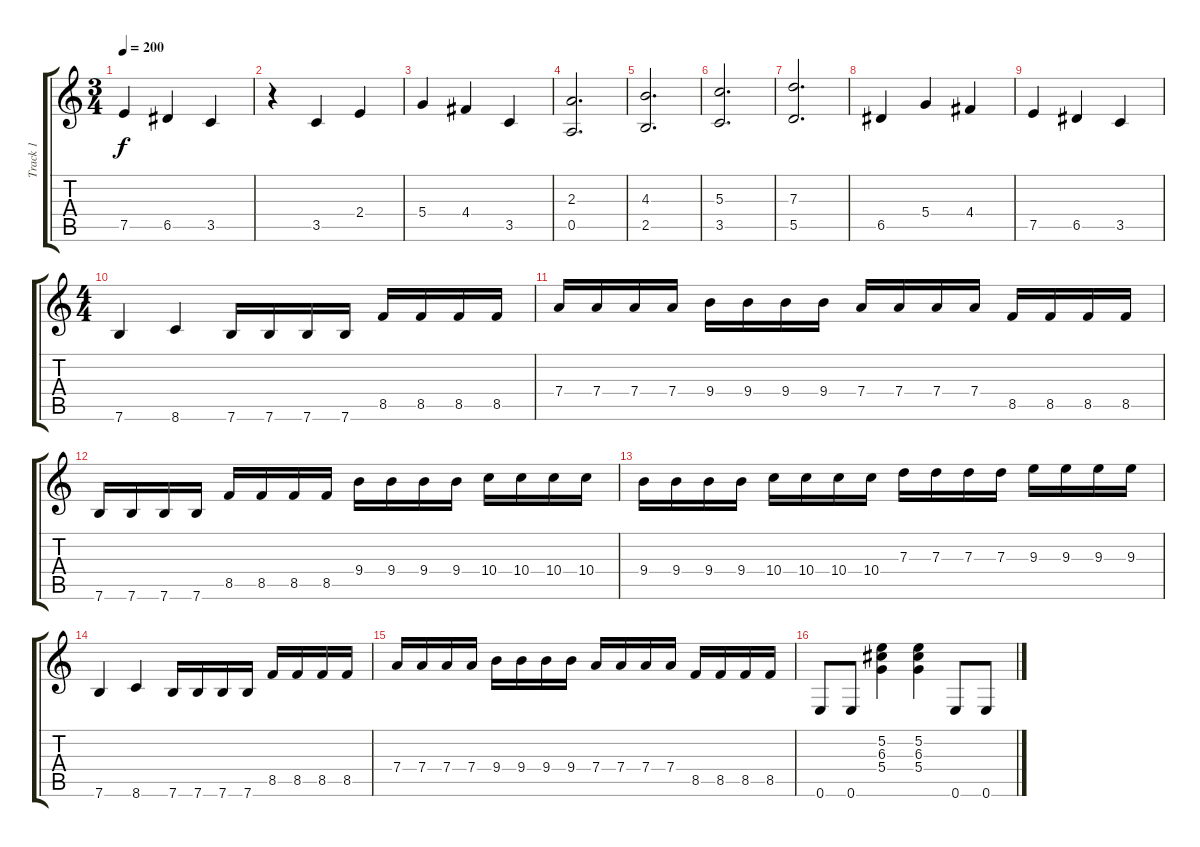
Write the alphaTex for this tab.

\track ("Track 1" "Track 1") {instrument distortionguitar}
\staff {score tabs}
\tuning (E4 B3 G3 D3 A2 E2) {hide}
\ts (3 4)
\tempo 200
\clef g2
\ks c
7.5.4{dy f} 6.5.4 3.5.4 |
r.4 3.5.4 2.4.4 |
5.4.4 4.4.4 3.5.4 |
(2.3 0.5).2{d} |
(4.3 2.5).2{d} |
(5.3 3.5).2{d} |
(7.3 5.5).2{d} |
6.5.4 5.4.4 4.4.4 |
7.5.4 6.5.4 3.5.4 |
\ts (4 4)
7.6.4 8.6.4 7.6.16 7.6.16 7.6.16 7.6.16 8.5.16 8.5.16 8.5.16 8.5.16 |
7.4.16 7.4.16 7.4.16 7.4.16 9.4.16 9.4.16 9.4.16 9.4.16 7.4.16 7.4.16 7.4.16 7.4.16 8.5.16 8.5.16 8.5.16 8.5.16 |
7.6.16 7.6.16 7.6.16 7.6.16 8.5.16 8.5.16 8.5.16 8.5.16 9.4.16 9.4.16 9.4.16 9.4.16 10.4.16 10.4.16 10.4.16 10.4.16 |
9.4.16 9.4.16 9.4.16 9.4.16 10.4.16 10.4.16 10.4.16 10.4.16 7.3.16 7.3.16 7.3.16 7.3.16 9.3.16 9.3.16 9.3.16 9.3.16 |
7.6.4 8.6.4 7.6.16 7.6.16 7.6.16 7.6.16 8.5.16 8.5.16 8.5.16 8.5.16 |
7.4.16 7.4.16 7.4.16 7.4.16 9.4.16 9.4.16 9.4.16 9.4.16 7.4.16 7.4.16 7.4.16 7.4.16 8.5.16 8.5.16 8.5.16 8.5.16 |
0.6.8 0.6.8 (5.2 6.3 5.4).4 (5.2 6.3 5.4).4 0.6.8 0.6.8
